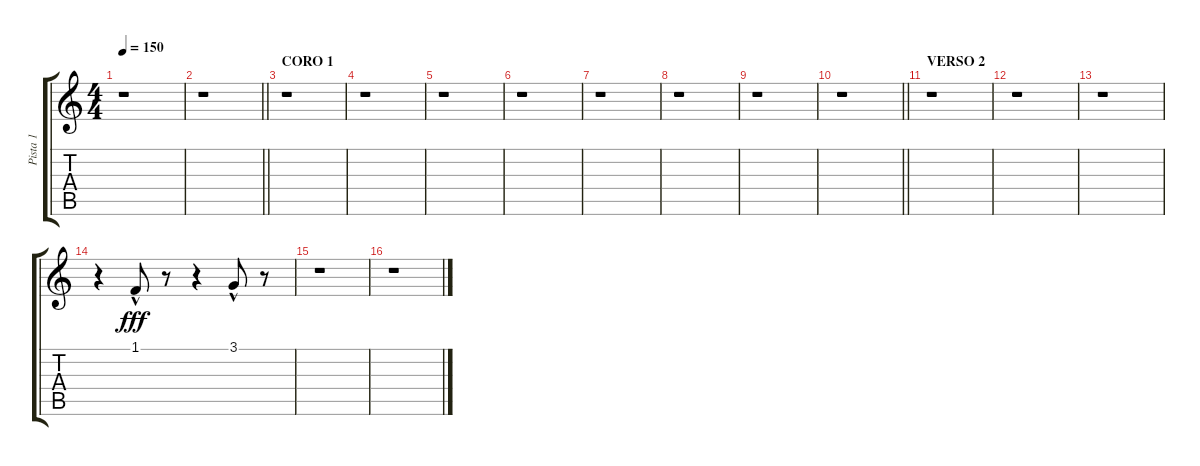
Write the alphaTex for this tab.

\track ("Pista 1" "Pista 1") {instrument trumpet}
\staff {score tabs}
\tuning (E4 B3 G3 D3 A2 E2) {hide}
\ts (4 4)
\tempo 150
\clef g2
\ks c
r.1{dy f} |
\barLineRight lightlight
r.1 |
\section ("" "CORO 1")
r.1 |
r.1 |
r.1 |
r.1 |
r.1 |
r.1 |
r.1 |
\barLineRight lightlight
r.1 |
\section ("" "VERSO 2")
r.1 |
r.1 |
r.1 |
r.4 1.1{hac}.8{dy fff} r.8 r.4 3.1{hac}.8 r.8 |
r.1 |
r.1
